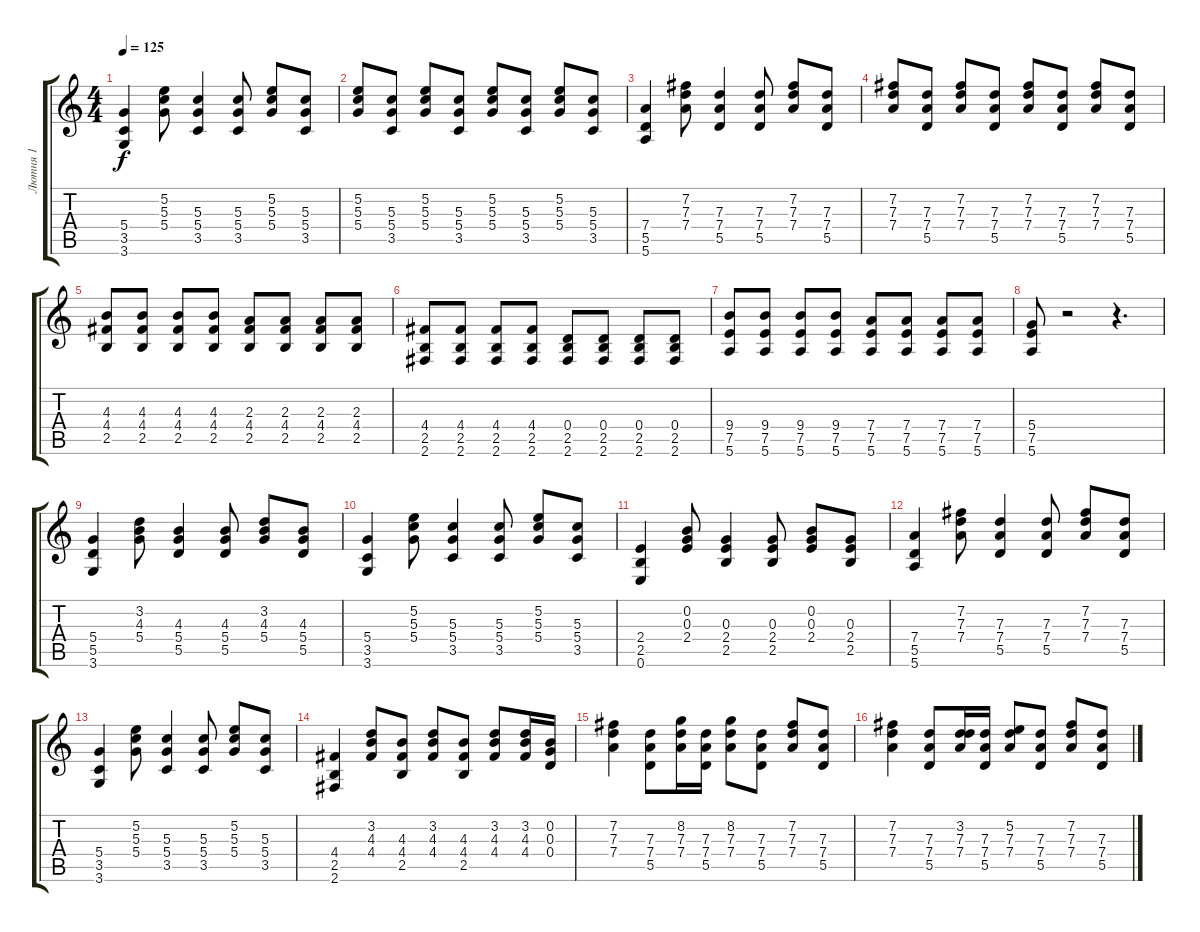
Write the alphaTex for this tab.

\track ("Лютня 1" "Лютня 1") {instrument acousticguitarsteel}
\staff {score tabs}
\tuning (E4 B3 G3 D3 A2 E2) {hide}
\ts (4 4)
\tempo 125
\clef g2
\ks c
(5.4 3.5 3.6).4{dy f} (5.2 5.3 5.4).8 (5.3 5.4 3.5).4 (5.3 5.4 3.5).8 (5.2 5.3 5.4).8 (5.3 5.4 3.5).8 |
(5.2 5.3 5.4).8 (5.3 5.4 3.5).8 (5.2 5.3 5.4).8 (5.3 5.4 3.5).8 (5.2 5.3 5.4).8 (5.3 5.4 3.5).8 (5.2 5.3 5.4).8 (5.3 5.4 3.5).8 |
(7.4 5.5 5.6).4 (7.2 7.3 7.4).8 (7.3 7.4 5.5).4 (7.3 7.4 5.5).8 (7.2 7.3 7.4).8 (7.3 7.4 5.5).8 |
(7.2 7.3 7.4).8 (7.3 7.4 5.5).8 (7.2 7.3 7.4).8 (7.3 7.4 5.5).8 (7.2 7.3 7.4).8 (7.3 7.4 5.5).8 (7.2 7.3 7.4).8 (7.3 7.4 5.5).8 |
(4.3 4.4 2.5).8 (4.3 4.4 2.5).8 (4.3 4.4 2.5).8 (4.3 4.4 2.5).8 (2.3 4.4 2.5).8 (2.3 4.4 2.5).8 (2.3 4.4 2.5).8 (2.3 4.4 2.5).8 |
(4.4 2.5 2.6).8 (4.4 2.5 2.6).8 (4.4 2.5 2.6).8 (4.4 2.5 2.6).8 (0.4 2.5 2.6).8 (0.4 2.5 2.6).8 (0.4 2.5 2.6).8 (0.4 2.5 2.6).8 |
(9.4 7.5 5.6).8 (9.4 7.5 5.6).8 (9.4 7.5 5.6).8 (9.4 7.5 5.6).8 (7.4 7.5 5.6).8 (7.4 7.5 5.6).8 (7.4 7.5 5.6).8 (7.4 7.5 5.6).8 |
(5.4 7.5 5.6).8 r.2 r.4{d} |
(5.4 5.5 3.6).4 (3.2 4.3 5.4).8 (4.3 5.4 5.5).4 (4.3 5.4 5.5).8 (3.2 4.3 5.4).8 (4.3 5.4 5.5).8 |
(5.4 3.5 3.6).4 (5.2 5.3 5.4).8 (5.3 5.4 3.5).4 (5.3 5.4 3.5).8 (5.2 5.3 5.4).8 (5.3 5.4 3.5).8 |
(2.4 2.5 0.6).4 (0.2 0.3 2.4).8 (0.3 2.4 2.5).4 (0.3 2.4 2.5).8 (0.2 0.3 2.4).8 (0.3 2.4 2.5).8 |
(7.4 5.5 5.6).4 (7.2 7.3 7.4).8 (7.3 7.4 5.5).4 (7.3 7.4 5.5).8 (7.2 7.3 7.4).8 (7.3 7.4 5.5).8 |
(5.4 3.5 3.6).4 (5.2 5.3 5.4).8 (5.3 5.4 3.5).4 (5.3 5.4 3.5).8 (5.2 5.3 5.4).8 (5.3 5.4 3.5).8 |
(4.4 2.5 2.6).4 (3.2 4.3 4.4).8 (4.3 4.4 2.5).8 (3.2 4.3 4.4).8 (4.3 4.4 2.5).8 (3.2 4.3 4.4).8 (3.2 4.3 4.4).16 (0.2 0.3 0.4).16 |
(7.2 7.3 7.4).4 (7.3 7.4 5.5).8 (8.2 7.3 7.4).16 (7.3 7.4 5.5).16 (8.2 7.3 7.4).8 (7.3 7.4 5.5).8 (7.2 7.3 7.4).8 (7.3 7.4 5.5).8 |
(7.2 7.3 7.4).4 (7.3 7.4 5.5).8 (3.2 7.3 7.4).16 (7.3 7.4 5.5).16 (5.2 7.3 7.4).8 (7.3 7.4 5.5).8 (7.2 7.3 7.4).8 (7.3 7.4 5.5).8
